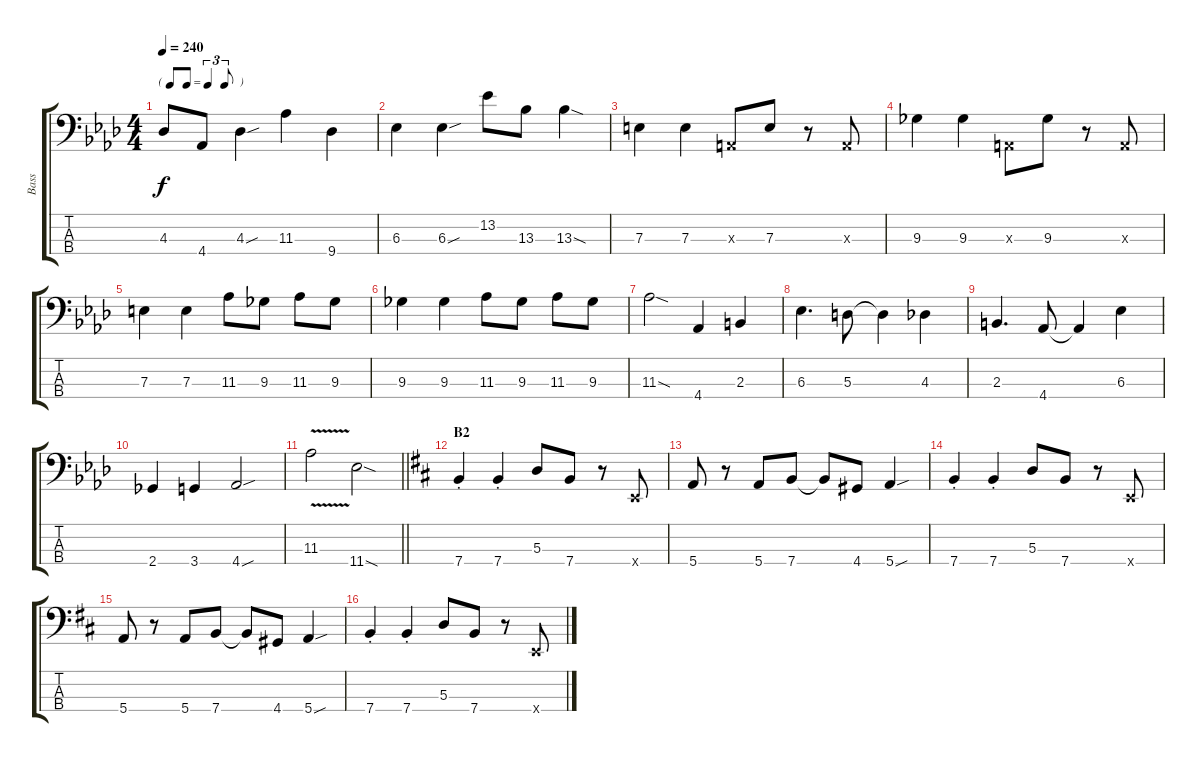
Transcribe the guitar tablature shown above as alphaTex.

\track ("Bass" "Bass") {instrument electricbassfinger}
\staff {score tabs}
\tuning (G2 D2 A1 E1) {hide}
\ts (4 4)
\tf triplet8th
\tempo 240
\clef f4
\ks ab
4.3.8{dy f} 4.4.8 4.3{sou}.4 11.3.4 9.4.4 |
6.3.4 6.3{sou}.4 13.2.8 13.3.8 13.3{sod}.4 |
7.3.4 7.3.4 0.3{x}.8 7.3.8 r.8 0.3{x}.8 |
9.3.4 9.3.4 0.3{x}.8 9.3.8 r.8 0.3{x}.8 |
7.3.4 7.3.4 11.3.8 9.3.8 11.3.8 9.3.8 |
9.3.4 9.3.4 11.3.8 9.3.8 11.3.8 9.3.8 |
11.3{sod}.2 4.4.4 2.3.4 |
6.3.4{d} 5.3.8 5.3{t}.4 4.3.4 |
2.3.4{d} 4.4.8 4.4{t}.4 6.3.4 |
2.4.4 3.4.4 4.4{sou}.2 |
\barLineRight lightlight
11.3{v}.2 11.4{sod}.2 |
\section ("" "B2")
\ks d
7.4{st}.4 7.4{st}.4 5.3.8 7.4.8 r.8 0.4{x}.8 |
5.4.8 r.8 5.4.8 7.4.8 7.4{t}.8 4.4.8 5.4{sou}.4 |
7.4{st}.4 7.4{st}.4 5.3.8 7.4.8 r.8 0.4{x}.8 |
5.4.8 r.8 5.4.8 7.4.8 7.4{t}.8 4.4.8 5.4{sou}.4 |
7.4{st}.4 7.4{st}.4 5.3.8 7.4.8 r.8 0.4{x}.8
